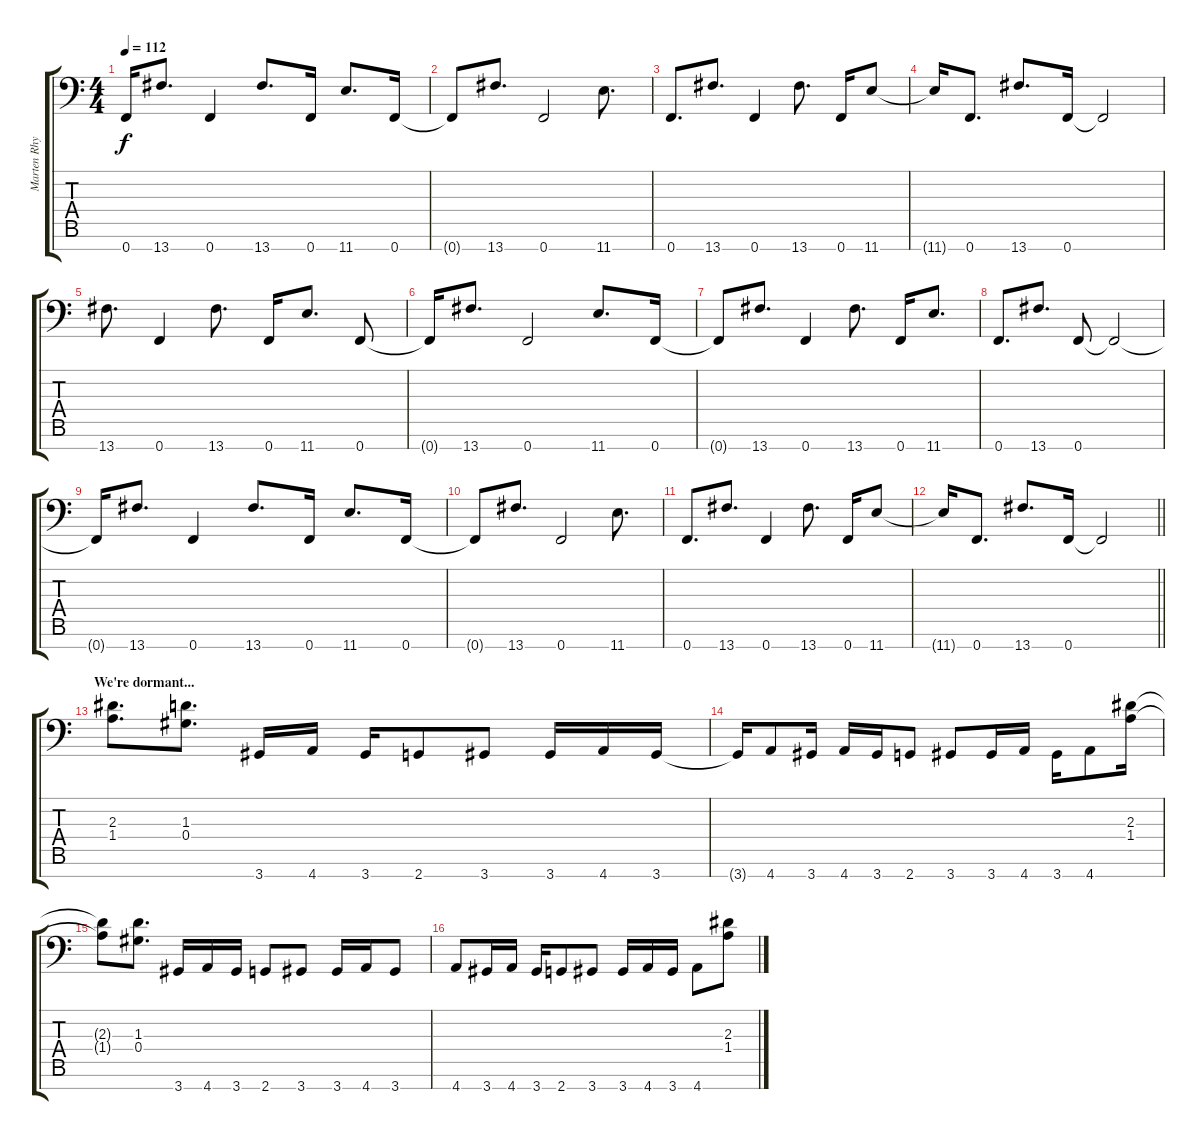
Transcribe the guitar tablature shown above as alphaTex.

\track ("Marten Rhythm" "Marten Rhy") {instrument distortionguitar}
\staff {score tabs}
\tuning (Bb3 Gb3 Db3 Ab2 Eb2 Bb1 F1) {hide}
\ts (4 4)
\tempo 112
\clef f4
\ks c
0.7{t}.16{dy f} 13.7.8{d} 0.7.4 13.7.8{d} 0.7.16 11.7.8{d} 0.7.16 |
0.7{t}.8 13.7.8{d} 0.7.2 11.7.8{d} |
0.7.8{d} 13.7.8{d} 0.7.4 13.7.8{d} 0.7.16 11.7.8 |
11.7{t}.16 0.7.8{d} 13.7.8{d} 0.7.16 0.7{t}.2 |
13.7.8{d} 0.7.4 13.7.8{d} 0.7.16 11.7.8{d} 0.7.8 |
0.7{t}.16 13.7.8{d} 0.7.2 11.7.8{d} 0.7.16 |
0.7{t}.8 13.7.8{d} 0.7.4 13.7.8{d} 0.7.16 11.7.8{d} |
0.7.8{d} 13.7.8{d} 0.7.8 0.7{t}.2 |
0.7{t}.16 13.7.8{d} 0.7.4 13.7.8{d} 0.7.16 11.7.8{d} 0.7.16 |
0.7{t}.8 13.7.8{d} 0.7.2 11.7.8{d} |
0.7.8{d} 13.7.8{d} 0.7.4 13.7.8{d} 0.7.16 11.7.8 |
\barLineRight lightlight
11.7{t}.16 0.7.8{d} 13.7.8{d} 0.7.16 0.7{t}.2 |
\section ("" "We're dormant...")
(2.3 1.4).8{d} (1.3 0.4).8{d} 3.7.16 4.7.16 3.7.16 2.7.8 3.7.8 3.7.16 4.7.16 3.7.16 |
3.7{t}.16 4.7.8 3.7.16 4.7.16 3.7.16 2.7.8 3.7.8 3.7.16 4.7.16 3.7.16 4.7.8 (2.3 1.4).16 |
(2.3{t} 1.4{t}).8 (1.3 0.4).8{d} 3.7.16 4.7.16 3.7.16 2.7.8 3.7.8 3.7.16 4.7.16 3.7.8 |
4.7.8 3.7.16 4.7.16 3.7.16 2.7.8 3.7.8 3.7.16 4.7.16 3.7.16 4.7.8 (2.3 1.4).8
